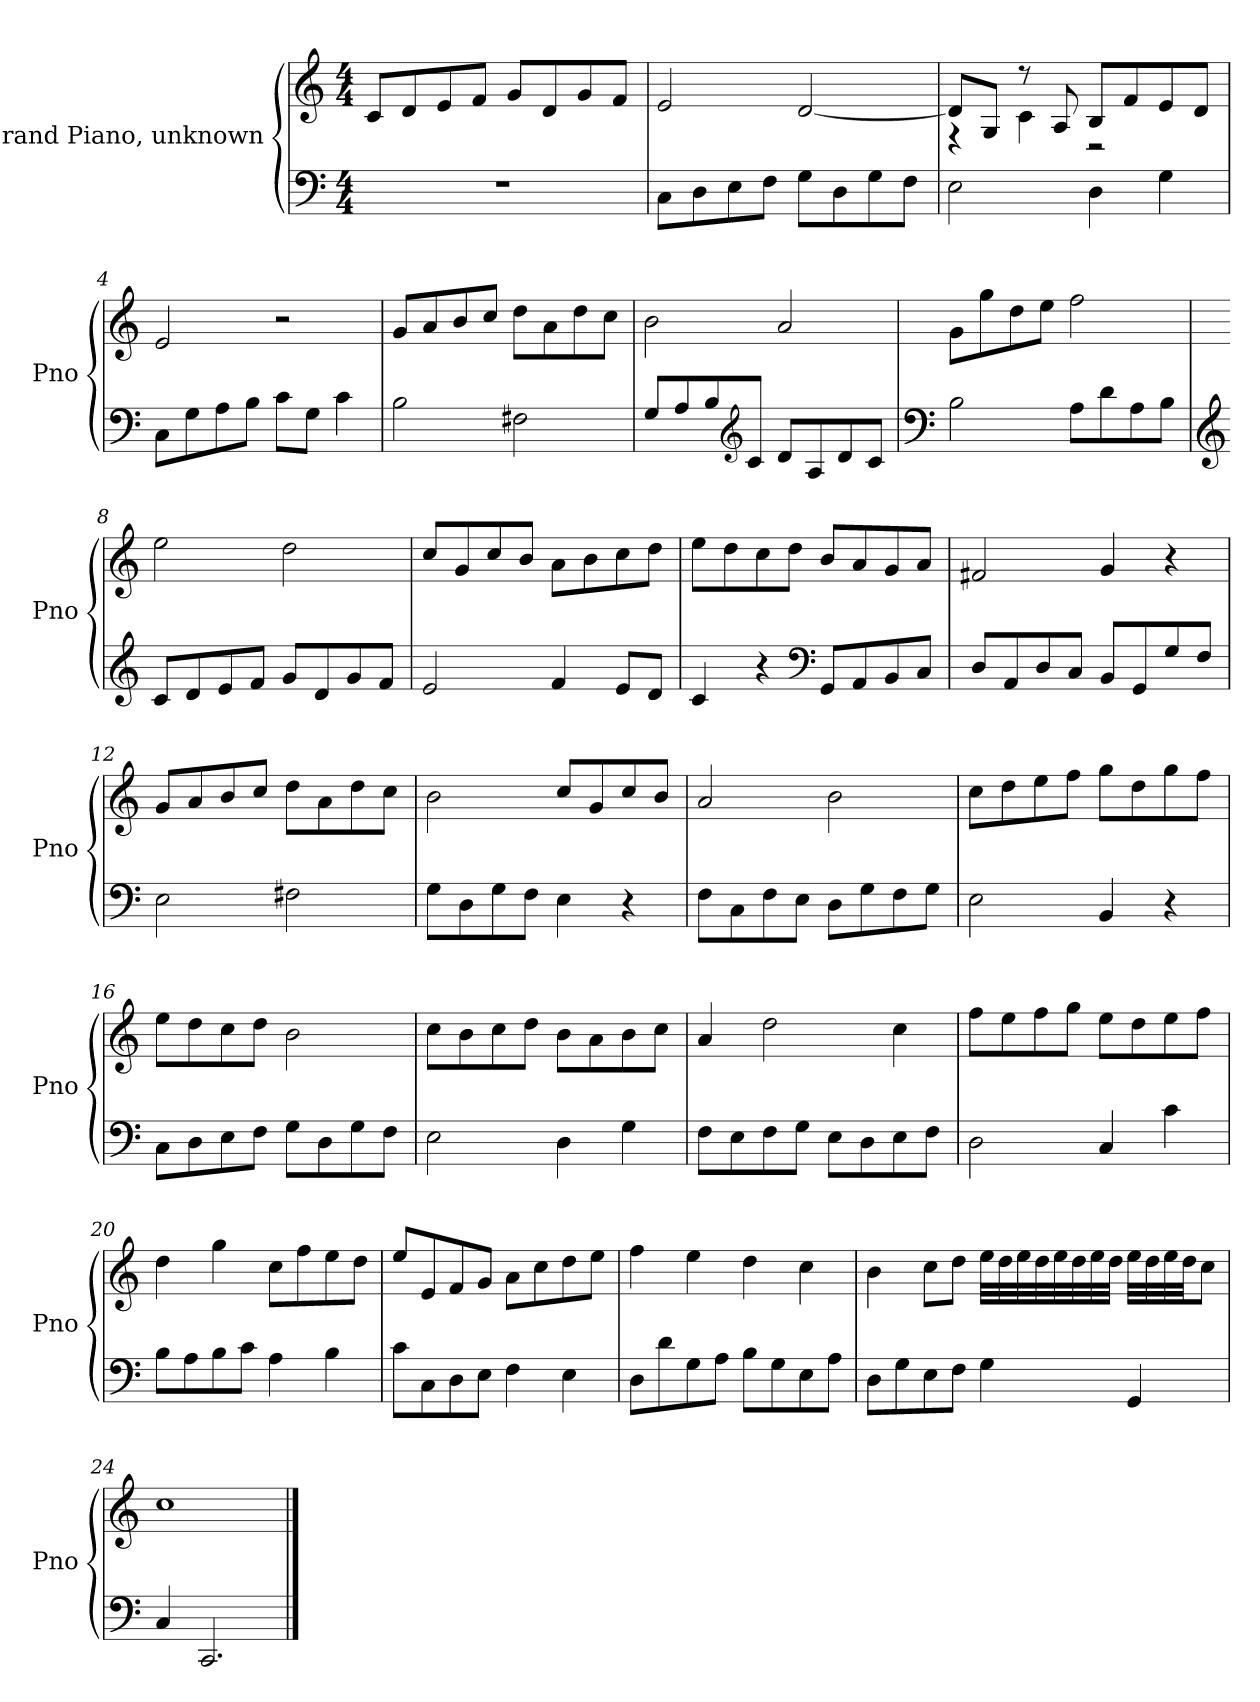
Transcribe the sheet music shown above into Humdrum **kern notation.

**kern	**kern
*part1	*part1
*staff2	*staff1
*I"Grand Piano, unknown	*
*I'Pno	*
*clefF4	*clefG2
*k[]	*k[]
*M4/4	*M4/4
*MM120	*MM120
=1	=1
1r	8c/L
.	8d/
.	8e/
.	8f/J
.	8g/L
.	8d/
.	8g/
.	8f/J
=2	=2
8C\L	2e/
8D\	.
8E\	.
8F\J	.
8G\L	[2d/
8D\	.
8G\	.
8F\J	.
=3	=3
*	*^
2E\	8d/L]	4r
.	8G/J	.
.	8r	4c\
.	8A/	.
4D\	8B/L	2r
.	8f/	.
4G\	8e/	.
.	8d/J	.
*	*v	*v
=4	=4
8C\L	2e/
8G\	.
8A\	.
8B\J	.
8c\L	2r
8G\J	.
4c\	.
=5	=5
2B\	8g/L
.	8a/
.	8b/
.	8cc/J
2F#X\	8dd\L
.	8a\
.	8dd\
.	8cc\J
!!LO:LB:g=z
=6	=6
8G/L	2b\
8A/	.
8B/	.
*clefG2	*
8c/J	.
8d/L	2a/
8A/	.
8d/	.
8c/J	.
=7	=7
*clefF4	*
2B\	8g\L
.	8gg\
.	8dd\
.	8ee\J
8A\L	2ff\
8d\	.
8A\	.
8B\J	.
=8	=8
*clefG2	*
8c/L	2ee\
8d/	.
8e/	.
8f/J	.
8g/L	2dd\
8d/	.
8g/	.
8f/J	.
=9	=9
2e/	8cc/L
.	8g/
.	8cc/
.	8b/J
4f/	8a\L
.	8b\
8e/L	8cc\
8d/J	8dd\J
=10	=10
4c/	8ee\L
.	8dd\
4r	8cc\
.	8dd\J
*clefF4	*
8GG/L	8b/L
8AA/	8a/
8BB/	8g/
8C/J	8a/J
!!LO:LB:g=z
=11	=11
8D/L	2f#X/
8AA/	.
8D/	.
8C/J	.
8BB/L	4g/
8GG/	.
8G/	4r
8F/J	.
=12	=12
2E\	8g/L
.	8a/
.	8b/
.	8cc/J
2F#X\	8dd\L
.	8a\
.	8dd\
.	8cc\J
=13	=13
8G\L	2b\
8D\	.
8G\	.
8F\J	.
4E\	8cc/L
.	8g/
4r	8cc/
.	8b/J
=14	=14
8F\L	2a/
8C\	.
8F\	.
8E\J	.
8D\L	2b\
8G\	.
8F\	.
8G\J	.
=15	=15
2E\	8cc\L
.	8dd\
.	8ee\
.	8ff\J
4BB/	8gg\L
.	8dd\
4r	8gg\
.	8ff\J
!!LO:LB:g=z
=16	=16
8C\L	8ee\L
8D\	8dd\
8E\	8cc\
8F\J	8dd\J
8G\L	2b\
8D\	.
8G\	.
8F\J	.
=17	=17
2E\	8cc\L
.	8b\
.	8cc\
.	8dd\J
4D\	8b\L
.	8a\
4G\	8b\
.	8cc\J
=18	=18
8F\L	4a/
8E\	.
8F\	2dd\
8G\J	.
8E\L	.
8D\	.
8E\	4cc\
8F\J	.
=19	=19
2D\	8ff\L
.	8ee\
.	8ff\
.	8gg\J
4C/	8ee\L
.	8dd\
4c\	8ee\
.	8ff\J
=20	=20
8B\L	4dd\
8A\	.
8B\	4gg\
8c\J	.
4A\	8cc\L
.	8ff\
4B\	8ee\
.	8dd\J
!!LO:LB:g=z
=21	=21
8c\L	8ee/L
8C\	8e/
8D\	8f/
8E\J	8g/J
4F\	8a\L
.	8cc\
4E\	8dd\
.	8ee\J
=22	=22
8D\L	4ff\
8d\	.
8G\	4ee\
8A\J	.
8B\L	4dd\
8G\	.
8E\	4cc\
8A\J	.
=23	=23
8D\L	4b\
8G\	.
8E\	8cc\L
8F\J	8dd\J
4G\	32ee\LLL
.	32dd\
.	32ee\
.	32dd\
.	32ee\
.	32dd\
.	32ee\
.	32dd\JJJ
4GG/	32ee\LLL
.	32dd\
.	32ee\
.	32dd\JJ
.	8cc\J
=24	=24
4C/	1cc
2.CC/	.
==	==
*-	*-
